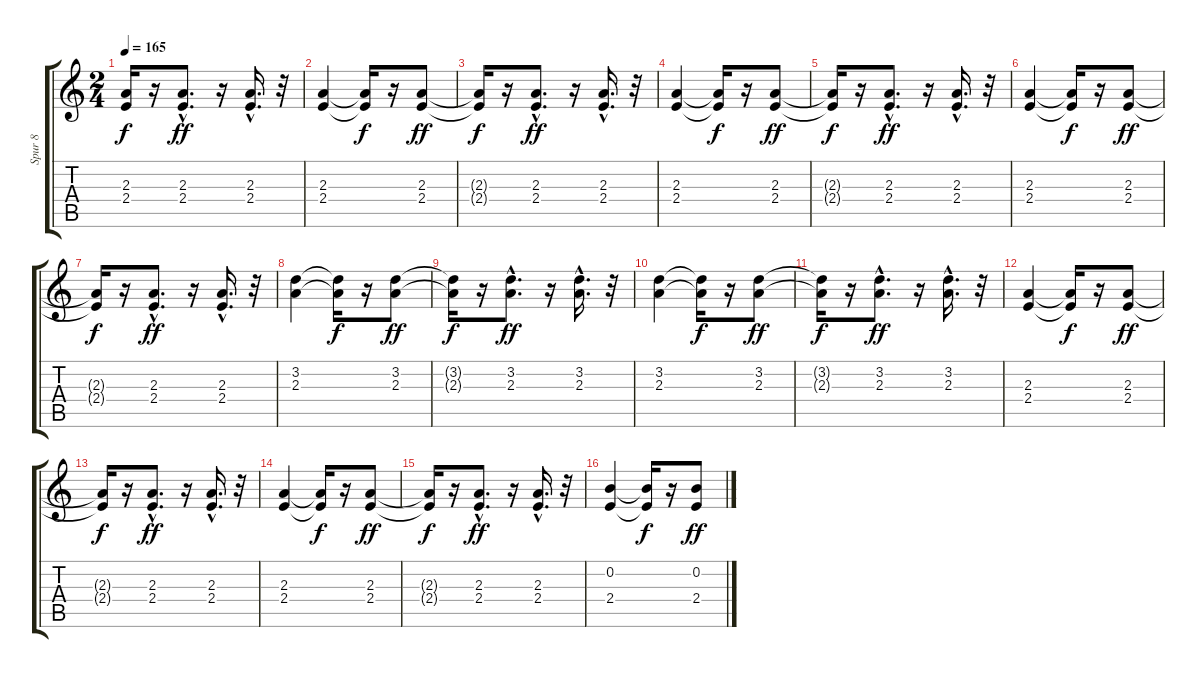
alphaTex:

\track ("Spur 8" "Spur 8") {instrument overdrivenguitar}
\staff {score tabs}
\tuning (E4 B3 G3 D3 A2 E2) {hide}
\ts (2 4)
\tempo 165
\clef g2
\ks c
(2.3{t} 2.4{t}).16{dy f} r.16 (2.3{hac} 2.4{hac}).8{d dy ff} r.16 (2.3{hac} 2.4{hac}).16{d} r.32 |
(2.3 2.4).4 (2.3{t} 2.4{t}).16{dy f} r.16 (2.3 2.4).8{dy ff} |
(2.3{t} 2.4{t}).16{dy f} r.16 (2.3{hac} 2.4{hac}).8{d dy ff} r.16 (2.3{hac} 2.4{hac}).16{d} r.32 |
(2.3 2.4).4 (2.3{t} 2.4{t}).16{dy f} r.16 (2.3 2.4).8{dy ff} |
(2.3{t} 2.4{t}).16{dy f} r.16 (2.3{hac} 2.4{hac}).8{d dy ff} r.16 (2.3{hac} 2.4{hac}).16{d} r.32 |
(2.3 2.4).4 (2.3{t} 2.4{t}).16{dy f} r.16 (2.3 2.4).8{dy ff} |
(2.3{t} 2.4{t}).16{dy f} r.16 (2.3{hac} 2.4{hac}).8{d dy ff} r.16 (2.3{hac} 2.4{hac}).16{d} r.32 |
(3.2 2.3).4 (3.2{t} 2.3{t}).16{dy f} r.16 (3.2 2.3).8{dy ff} |
(3.2{t} 2.3{t}).16{dy f} r.16 (3.2{hac} 2.3{hac}).8{d dy ff} r.16 (3.2{hac} 2.3{hac}).16{d} r.32 |
(3.2 2.3).4 (3.2{t} 2.3{t}).16{dy f} r.16 (3.2 2.3).8{dy ff} |
(3.2{t} 2.3{t}).16{dy f} r.16 (3.2{hac} 2.3{hac}).8{d dy ff} r.16 (3.2{hac} 2.3{hac}).16{d} r.32 |
(2.3 2.4).4 (2.3{t} 2.4{t}).16{dy f} r.16 (2.3 2.4).8{dy ff} |
(2.3{t} 2.4{t}).16{dy f} r.16 (2.3{hac} 2.4{hac}).8{d dy ff} r.16 (2.3{hac} 2.4{hac}).16{d} r.32 |
(2.3 2.4).4 (2.3{t} 2.4{t}).16{dy f} r.16 (2.3 2.4).8{dy ff} |
(2.3{t} 2.4{t}).16{dy f} r.16 (2.3{hac} 2.4{hac}).8{d dy ff} r.16 (2.3{hac} 2.4{hac}).16{d} r.32 |
(0.2 2.4).4 (0.2{t} 2.4{t}).16{dy f} r.16 (0.2 2.4).8{dy ff}
